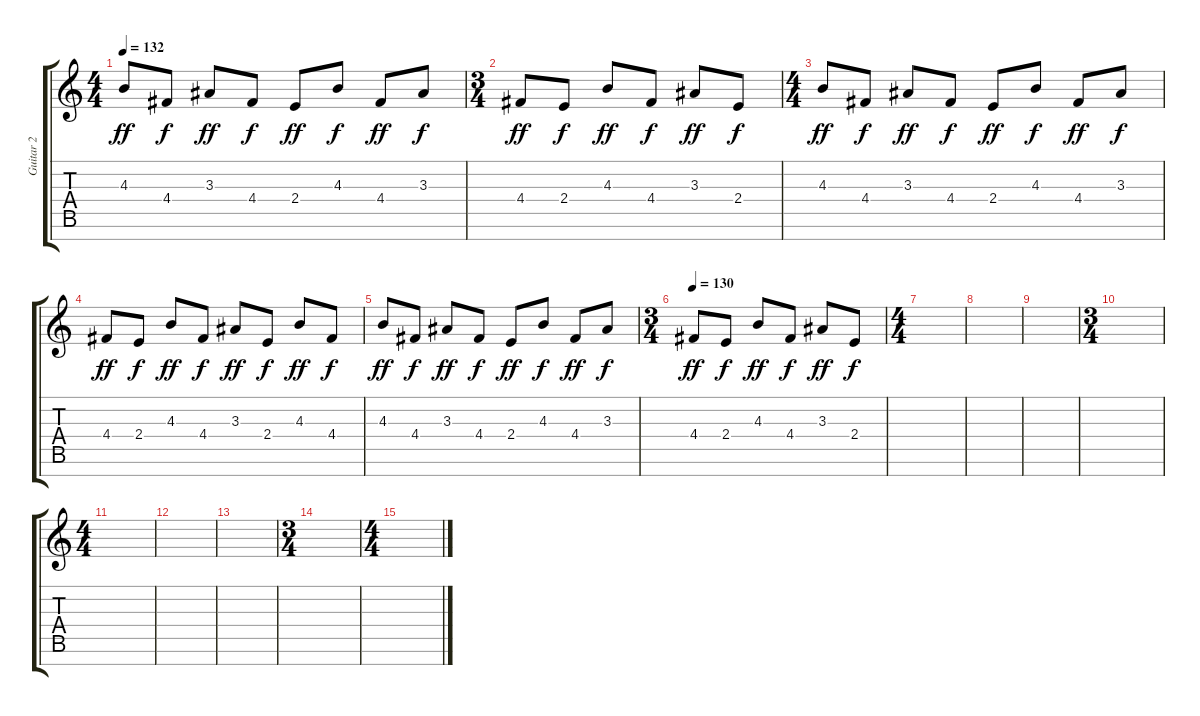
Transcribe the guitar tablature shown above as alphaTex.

\track ("Guitar 2" "Guitar 2") {instrument electricguitarclean}
\staff {score tabs}
\tuning (E4 B3 G3 D3 A2 E2 B1) {hide}
\ts (4 4)
\tempo 132
\clef g2
\ks c
4.3.8{dy ff} 4.4.8{dy f} 3.3.8{dy ff} 4.4.8{dy f} 2.4.8{dy ff} 4.3.8{dy f} 4.4.8{dy ff} 3.3.8{dy f} |
\ts (3 4)
4.4.8{dy ff} 2.4.8{dy f} 4.3.8{dy ff} 4.4.8{dy f} 3.3.8{dy ff} 2.4.8{dy f} |
\ts (4 4)
4.3.8{dy ff} 4.4.8{dy f} 3.3.8{dy ff} 4.4.8{dy f} 2.4.8{dy ff} 4.3.8{dy f} 4.4.8{dy ff} 3.3.8{dy f} |
4.4.8{dy ff} 2.4.8{dy f} 4.3.8{dy ff} 4.4.8{dy f} 3.3.8{dy ff} 2.4.8{dy f} 4.3.8{dy ff} 4.4.8{dy f} |
4.3.8{dy ff} 4.4.8{dy f} 3.3.8{dy ff} 4.4.8{dy f} 2.4.8{dy ff} 4.3.8{dy f} 4.4.8{dy ff} 3.3.8{dy f} |
\ts (3 4)
\tempo 130
4.4.8{dy ff} 2.4.8{dy f} 4.3.8{dy ff} 4.4.8{dy f} 3.3.8{dy ff} 2.4.8{dy f} |
\ts (4 4)
|
|
|
\ts (3 4)
|
\ts (4 4)
|
|
|
\ts (3 4)
|
\ts (4 4)
